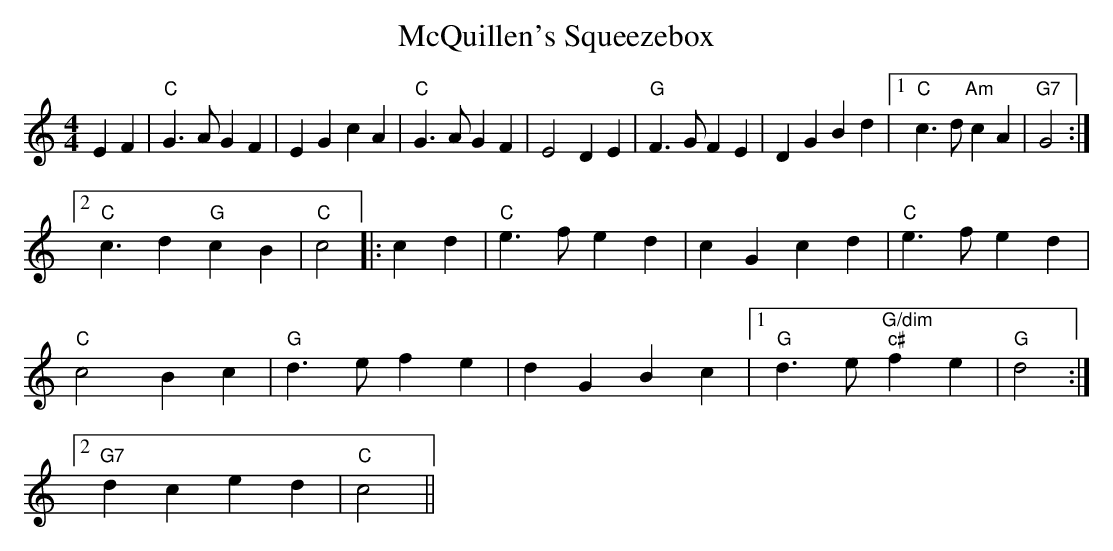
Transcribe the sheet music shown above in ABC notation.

X:1
T:McQuillen's Squeezebox
M:4/4
L:1/4
K:C
EF |"C"G3/2A/2 GF|EG cA|"C"G3/2A/2 GF|E2 DE|"G"F3/2G/2 FE|DG Bd|\
[1"C"c3/2d/2 "Am"cA|"G7"G2 :|
[2"C"c3/2d"G"cB|"C"c2 |:cd |"C"e3/2f/2 ed|cG cd|"C"e3/2f/2 ed|
"C"c2 Bc|"G"d3/2e/2 fe|dG Bc| [1"G"d3/2e/2 "G/dim""c#"fe|"G"d2 :|
[2"G7"dc ed|"C"c2 ||
